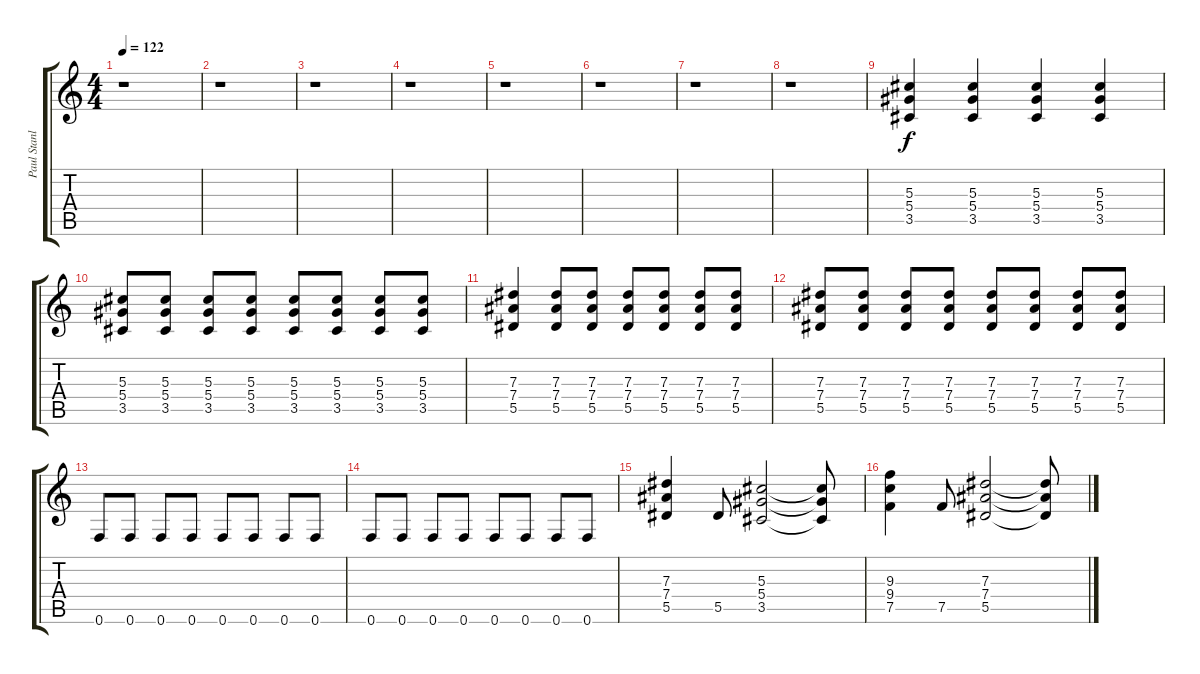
\track ("Paul Stanley" "Paul Stanl") {instrument overdrivenguitar}
\staff {score tabs}
\tuning (F4 C4 Ab3 Eb3 Bb2 F2) {hide}
\ts (4 4)
\tempo 122
\clef g2
\ks c
r.1{dy f} |
r.1 |
r.1 |
r.1 |
r.1 |
r.1 |
r.1 |
r.1 |
(5.3 5.4 3.5).4 (5.3 5.4 3.5).4 (5.3 5.4 3.5).4 (5.3 5.4 3.5).4 |
(5.3 5.4 3.5).8 (5.3 5.4 3.5).8 (5.3 5.4 3.5).8 (5.3 5.4 3.5).8 (5.3 5.4 3.5).8 (5.3 5.4 3.5).8 (5.3 5.4 3.5).8 (5.3 5.4 3.5).8 |
(7.3 7.4 5.5).4 (7.3 7.4 5.5).8 (7.3 7.4 5.5).8 (7.3 7.4 5.5).8 (7.3 7.4 5.5).8 (7.3 7.4 5.5).8 (7.3 7.4 5.5).8 |
(7.3 7.4 5.5).8 (7.3 7.4 5.5).8 (7.3 7.4 5.5).8 (7.3 7.4 5.5).8 (7.3 7.4 5.5).8 (7.3 7.4 5.5).8 (7.3 7.4 5.5).8 (7.3 7.4 5.5).8 |
0.6.8 0.6.8 0.6.8 0.6.8 0.6.8 0.6.8 0.6.8 0.6.8 |
0.6.8 0.6.8 0.6.8 0.6.8 0.6.8 0.6.8 0.6.8 0.6.8 |
(7.3 7.4 5.5).4 5.5.8 (5.3 5.4 3.5).2 (5.3{t} 5.4{t} 3.5{t}).8 |
(9.3 9.4 7.5).4 7.5.8 (7.3 7.4 5.5).2 (7.3{t} 7.4{t} 5.5{t}).8
